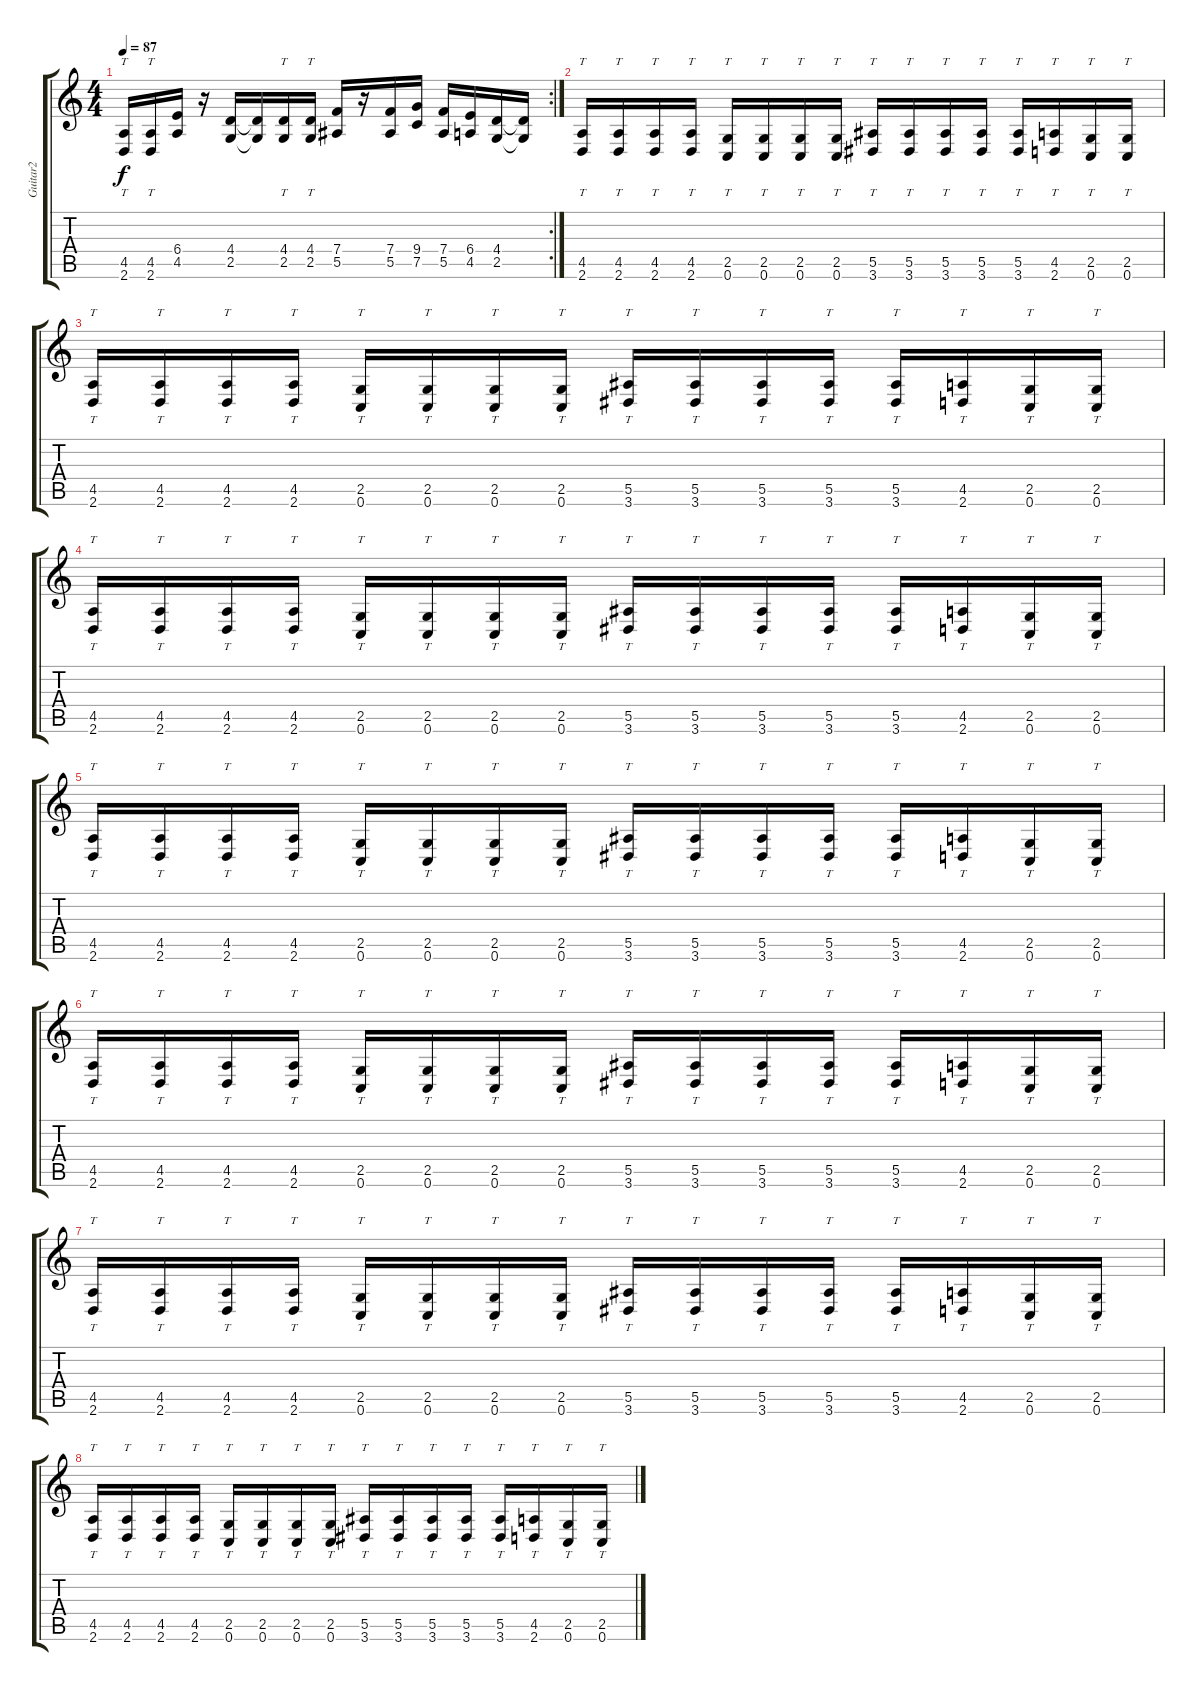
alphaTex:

\track ("Guitar2" "Guitar2") {instrument distortionguitar}
\staff {score tabs}
\tuning (C4 G3 Eb3 Bb2 F2 C2) {hide}
\rc 2
\ts (4 4)
\tempo 87
\clef g2
\ks c
(4.5 2.6).16{tt dy f} (4.5 2.6).16{tt} (6.4 4.5).16 r.16 (4.4 2.5).16 (4.4{t} 2.5{t}).16 (4.4 2.5).16{tt} (4.4 2.5).16{tt} (7.4 5.5).16 r.16 (7.4 5.5).16 (9.4 7.5).16 (7.4 5.5).16 (6.4 4.5).16 (4.4 2.5).16 (4.4{t} 2.5{t}).16 |
(4.5 2.6).16{tt} (4.5 2.6).16{tt} (4.5 2.6).16{tt} (4.5 2.6).16{tt} (2.5 0.6).16{tt} (2.5 0.6).16{tt} (2.5 0.6).16{tt} (2.5 0.6).16{tt} (5.5 3.6).16{tt} (5.5 3.6).16{tt} (5.5 3.6).16{tt} (5.5 3.6).16{tt} (5.5 3.6).16{tt} (4.5 2.6).16{tt} (2.5 0.6).16{tt} (2.5 0.6).16{tt} |
(4.5 2.6).16{tt} (4.5 2.6).16{tt} (4.5 2.6).16{tt} (4.5 2.6).16{tt} (2.5 0.6).16{tt} (2.5 0.6).16{tt} (2.5 0.6).16{tt} (2.5 0.6).16{tt} (5.5 3.6).16{tt} (5.5 3.6).16{tt} (5.5 3.6).16{tt} (5.5 3.6).16{tt} (5.5 3.6).16{tt} (4.5 2.6).16{tt} (2.5 0.6).16{tt} (2.5 0.6).16{tt} |
(4.5 2.6).16{tt} (4.5 2.6).16{tt} (4.5 2.6).16{tt} (4.5 2.6).16{tt} (2.5 0.6).16{tt} (2.5 0.6).16{tt} (2.5 0.6).16{tt} (2.5 0.6).16{tt} (5.5 3.6).16{tt} (5.5 3.6).16{tt} (5.5 3.6).16{tt} (5.5 3.6).16{tt} (5.5 3.6).16{tt} (4.5 2.6).16{tt} (2.5 0.6).16{tt} (2.5 0.6).16{tt} |
(4.5 2.6).16{tt} (4.5 2.6).16{tt} (4.5 2.6).16{tt} (4.5 2.6).16{tt} (2.5 0.6).16{tt} (2.5 0.6).16{tt} (2.5 0.6).16{tt} (2.5 0.6).16{tt} (5.5 3.6).16{tt} (5.5 3.6).16{tt} (5.5 3.6).16{tt} (5.5 3.6).16{tt} (5.5 3.6).16{tt} (4.5 2.6).16{tt} (2.5 0.6).16{tt} (2.5 0.6).16{tt} |
(4.5 2.6).16{tt} (4.5 2.6).16{tt} (4.5 2.6).16{tt} (4.5 2.6).16{tt} (2.5 0.6).16{tt} (2.5 0.6).16{tt} (2.5 0.6).16{tt} (2.5 0.6).16{tt} (5.5 3.6).16{tt} (5.5 3.6).16{tt} (5.5 3.6).16{tt} (5.5 3.6).16{tt} (5.5 3.6).16{tt} (4.5 2.6).16{tt} (2.5 0.6).16{tt} (2.5 0.6).16{tt} |
(4.5 2.6).16{tt} (4.5 2.6).16{tt} (4.5 2.6).16{tt} (4.5 2.6).16{tt} (2.5 0.6).16{tt} (2.5 0.6).16{tt} (2.5 0.6).16{tt} (2.5 0.6).16{tt} (5.5 3.6).16{tt} (5.5 3.6).16{tt} (5.5 3.6).16{tt} (5.5 3.6).16{tt} (5.5 3.6).16{tt} (4.5 2.6).16{tt} (2.5 0.6).16{tt} (2.5 0.6).16{tt} |
(4.5 2.6).16{tt} (4.5 2.6).16{tt} (4.5 2.6).16{tt} (4.5 2.6).16{tt} (2.5 0.6).16{tt} (2.5 0.6).16{tt} (2.5 0.6).16{tt} (2.5 0.6).16{tt} (5.5 3.6).16{tt} (5.5 3.6).16{tt} (5.5 3.6).16{tt} (5.5 3.6).16{tt} (5.5 3.6).16{tt} (4.5 2.6).16{tt} (2.5 0.6).16{tt} (2.5 0.6).16{tt}
